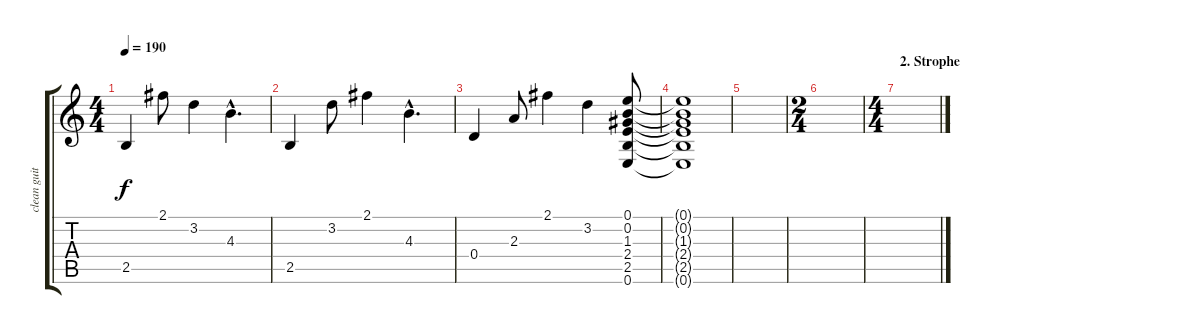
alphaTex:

\track ("clean guitar2" "clean guit") {instrument electricguitarclean}
\staff {score tabs}
\tuning (E4 B3 G3 D3 A2 E2) {hide}
\ts (4 4)
\tempo 190
\clef g2
\ks c
2.5.4{dy f} 2.1.8 3.2.4 4.3{hac}.4{d} |
2.5.4 3.2.8 2.1.4 4.3{hac}.4{d} |
0.4.4 2.3.8 2.1.4 3.2.4 (0.1 0.2 1.3 2.4 2.5 0.6).8 |
(0.1{t} 0.2{t} 1.3{t} 2.4{t} 2.5{t} 0.6{t}).1 |
|
\ts (2 4)
\section ("" "")
|
\ts (4 4)
\section ("" "2. Strophe")
